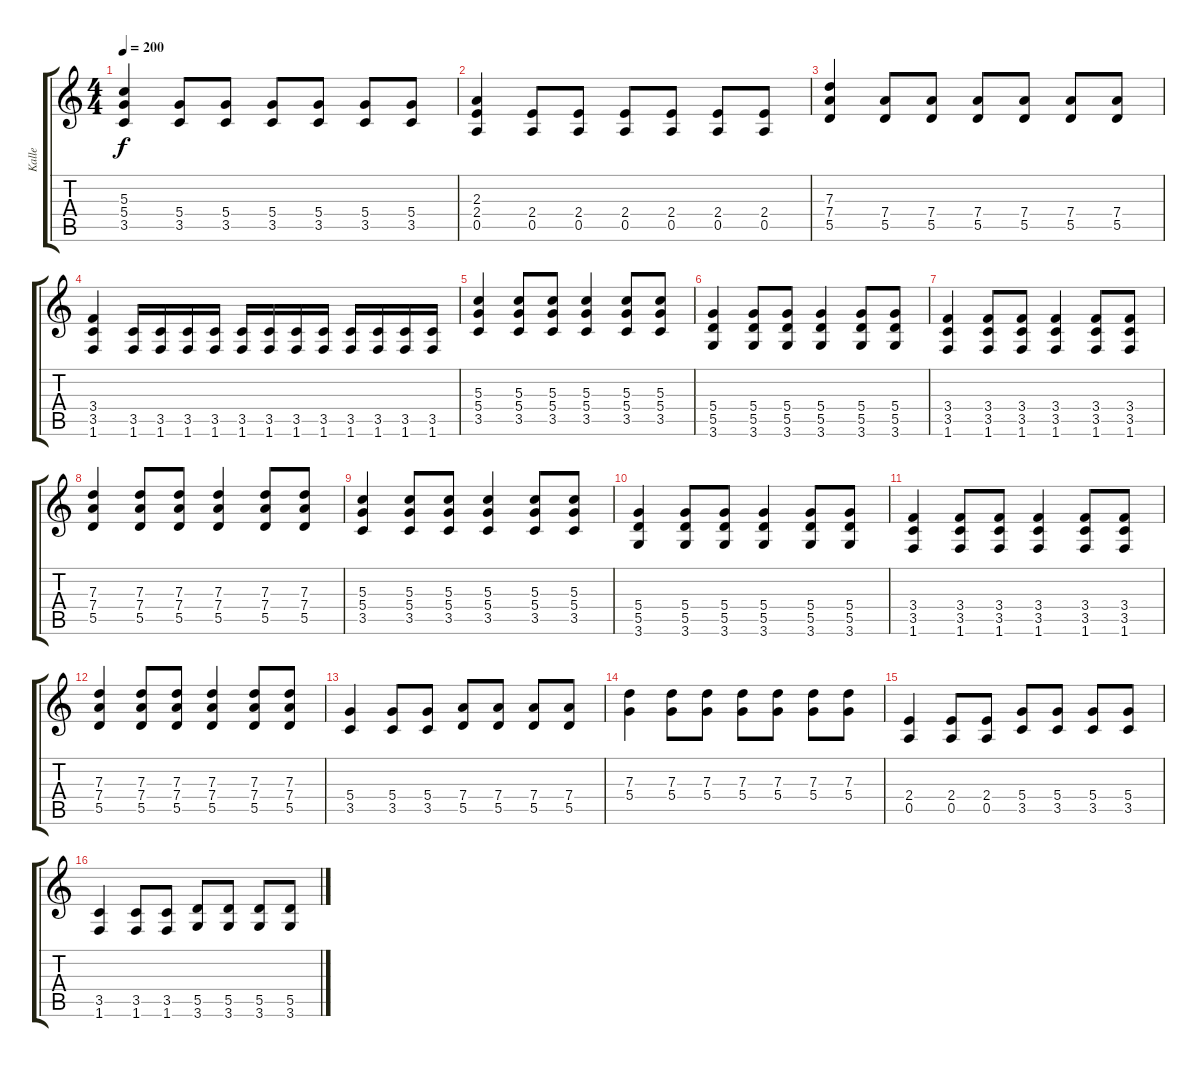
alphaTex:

\track ("Kalle" "Kalle") {instrument distortionguitar}
\staff {score tabs}
\tuning (E4 B3 G3 D3 A2 E2) {hide}
\ts (4 4)
\tempo 200
\clef g2
\ks c
(5.3 5.4 3.5).4{dy f} (5.4 3.5).8 (5.4 3.5).8 (5.4 3.5).8 (5.4 3.5).8 (5.4 3.5).8 (5.4 3.5).8 |
(2.3 2.4 0.5).4 (2.4 0.5).8 (2.4 0.5).8 (2.4 0.5).8 (2.4 0.5).8 (2.4 0.5).8 (2.4 0.5).8 |
(7.3 7.4 5.5).4 (7.4 5.5).8 (7.4 5.5).8 (7.4 5.5).8 (7.4 5.5).8 (7.4 5.5).8 (7.4 5.5).8 |
(3.4 3.5 1.6).4 (3.5 1.6).16 (3.5 1.6).16 (3.5 1.6).16 (3.5 1.6).16 (3.5 1.6).16 (3.5 1.6).16 (3.5 1.6).16 (3.5 1.6).16 (3.5 1.6).16 (3.5 1.6).16 (3.5 1.6).16 (3.5 1.6).16 |
(5.3 5.4 3.5).4 (5.3 5.4 3.5).8 (5.3 5.4 3.5).8 (5.3 5.4 3.5).4 (5.3 5.4 3.5).8 (5.3 5.4 3.5).8 |
(5.4 5.5 3.6).4 (5.4 5.5 3.6).8 (5.4 5.5 3.6).8 (5.4 5.5 3.6).4 (5.4 5.5 3.6).8 (5.4 5.5 3.6).8 |
(3.4 3.5 1.6).4 (3.4 3.5 1.6).8 (3.4 3.5 1.6).8 (3.4 3.5 1.6).4 (3.4 3.5 1.6).8 (3.4 3.5 1.6).8 |
(7.3 7.4 5.5).4 (7.3 7.4 5.5).8 (7.3 7.4 5.5).8 (7.3 7.4 5.5).4 (7.3 7.4 5.5).8 (7.3 7.4 5.5).8 |
(5.3 5.4 3.5).4 (5.3 5.4 3.5).8 (5.3 5.4 3.5).8 (5.3 5.4 3.5).4 (5.3 5.4 3.5).8 (5.3 5.4 3.5).8 |
(5.4 5.5 3.6).4 (5.4 5.5 3.6).8 (5.4 5.5 3.6).8 (5.4 5.5 3.6).4 (5.4 5.5 3.6).8 (5.4 5.5 3.6).8 |
(3.4 3.5 1.6).4 (3.4 3.5 1.6).8 (3.4 3.5 1.6).8 (3.4 3.5 1.6).4 (3.4 3.5 1.6).8 (3.4 3.5 1.6).8 |
(7.3 7.4 5.5).4 (7.3 7.4 5.5).8 (7.3 7.4 5.5).8 (7.3 7.4 5.5).4 (7.3 7.4 5.5).8 (7.3 7.4 5.5).8 |
(5.4 3.5).4 (5.4 3.5).8 (5.4 3.5).8 (7.4 5.5).8 (7.4 5.5).8 (7.4 5.5).8 (7.4 5.5).8 |
(7.3 5.4).4 (7.3 5.4).8 (7.3 5.4).8 (7.3 5.4).8 (7.3 5.4).8 (7.3 5.4).8 (7.3 5.4).8 |
(2.4 0.5).4 (2.4 0.5).8 (2.4 0.5).8 (5.4 3.5).8 (5.4 3.5).8 (5.4 3.5).8 (5.4 3.5).8 |
(3.5 1.6).4 (3.5 1.6).8 (3.5 1.6).8 (5.5 3.6).8 (5.5 3.6).8 (5.5 3.6).8 (5.5 3.6).8
